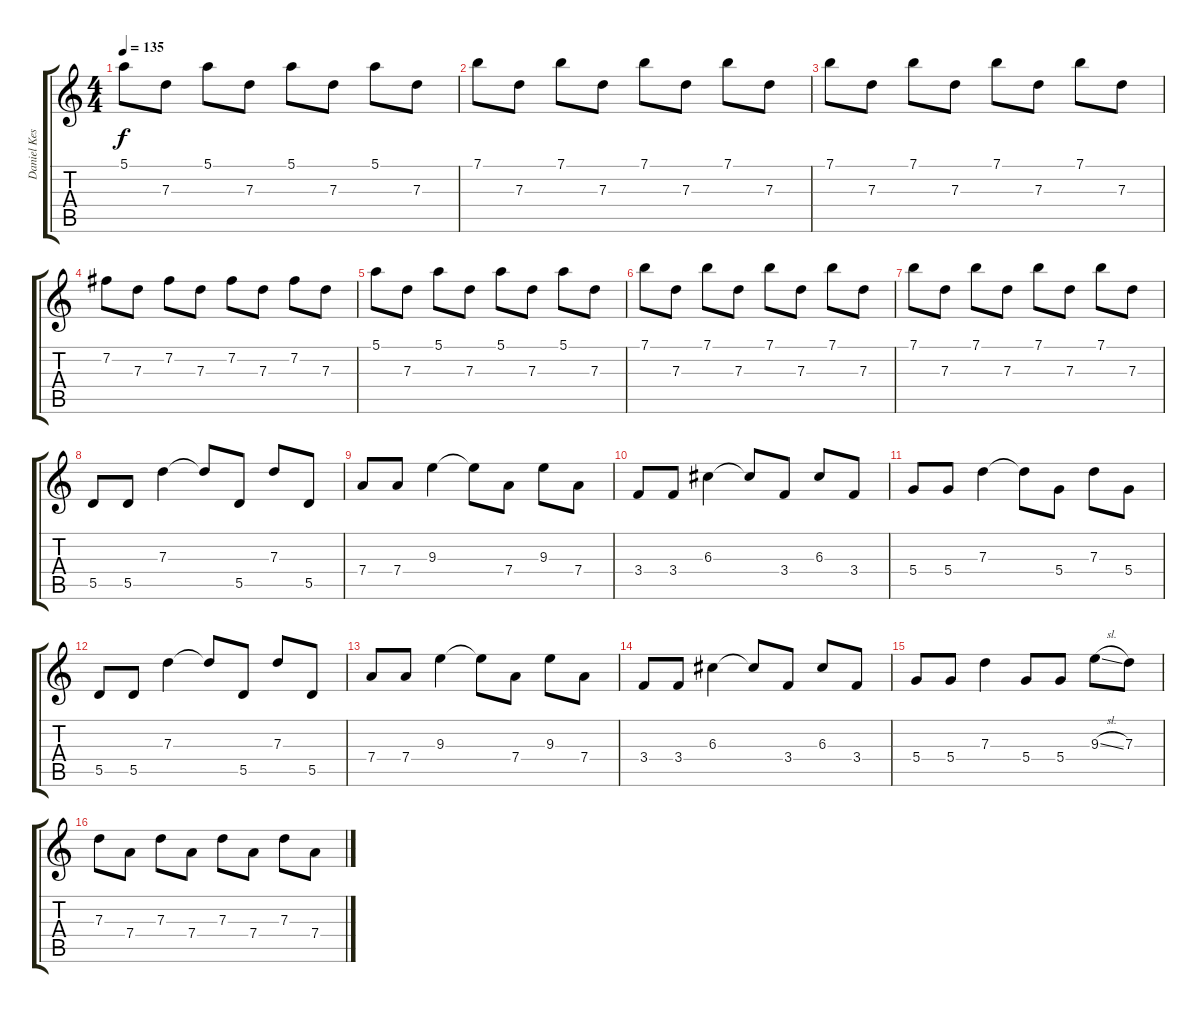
\track ("Daniel Kessler" "Daniel Kes") {instrument overdrivenguitar}
\staff {score tabs}
\tuning (E4 B3 G3 D3 A2 E2) {hide}
\ts (4 4)
\tempo 135
\clef g2
\ks c
5.1.8{dy f} 7.3.8 5.1.8 7.3.8 5.1.8 7.3.8 5.1.8 7.3.8 |
7.1.8 7.3.8 7.1.8 7.3.8 7.1.8 7.3.8 7.1.8 7.3.8 |
7.1.8 7.3.8 7.1.8 7.3.8 7.1.8 7.3.8 7.1.8 7.3.8 |
7.2.8 7.3.8 7.2.8 7.3.8 7.2.8 7.3.8 7.2.8 7.3.8 |
5.1.8 7.3.8 5.1.8 7.3.8 5.1.8 7.3.8 5.1.8 7.3.8 |
7.1.8 7.3.8 7.1.8 7.3.8 7.1.8 7.3.8 7.1.8 7.3.8{instrument electricguitarclean} |
7.1.8 7.3.8 7.1.8 7.3.8 7.1.8 7.3.8 7.1.8 7.3.8{instrument electricguitarclean} |
5.5.8{instrument overdrivenguitar} 5.5.8 7.3.4 7.3{t}.8 5.5.8 7.3.8 5.5.8 |
7.4.8 7.4.8 9.3.4 9.3{t}.8 7.4.8 9.3.8 7.4.8 |
3.4.8 3.4.8 6.3.4 6.3{t}.8 3.4.8 6.3.8 3.4.8 |
5.4.8 5.4.8 7.3.4 7.3{t}.8 5.4.8 7.3.8 5.4.8 |
5.5.8 5.5.8 7.3.4 7.3{t}.8 5.5.8 7.3.8 5.5.8 |
7.4.8 7.4.8 9.3.4 9.3{t}.8 7.4.8 9.3.8 7.4.8 |
3.4.8 3.4.8 6.3.4 6.3{t}.8 3.4.8 6.3.8 3.4.8 |
5.4.8 5.4.8 7.3.4 5.4.8 5.4.8 9.3{sl}.8 7.3.8 |
7.3.8 7.4.8 7.3.8 7.4.8 7.3.8 7.4.8 7.3.8 7.4.8
